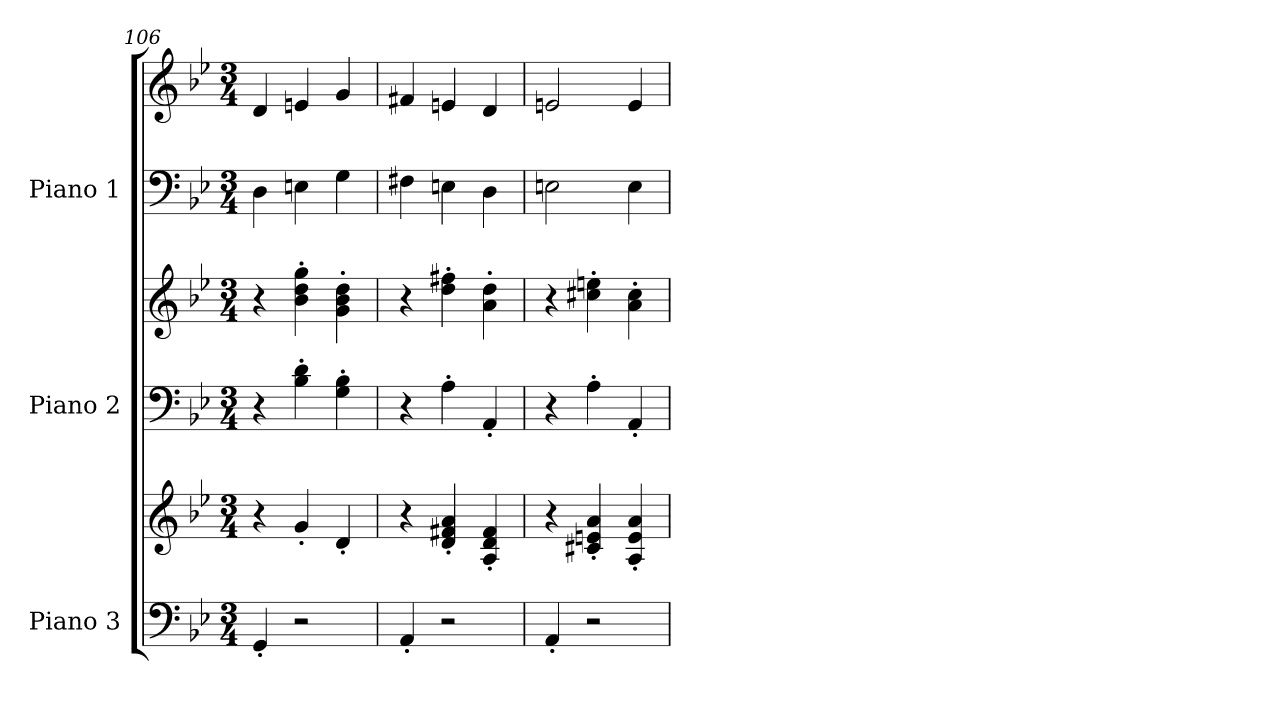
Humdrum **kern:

**kern	**kern	**kern	**kern	**kern	**kern
*part3	*part3	*part2	*part2	*part1	*part1
*staff6	*staff5	*staff4	*staff3	*staff2	*staff1
*I"Piano 3	*	*I"Piano 2	*	*I"Piano 1	*
*I'Pno. 3	*	*I'Pno. 2	*	*I'Pno. 1	*
*clefF4	*clefG2	*clefF4	*clefG2	*clefF4	*clefG2
*k[b-e-]	*k[b-e-]	*k[b-e-]	*k[b-e-]	*k[b-e-]	*k[b-e-]
*M3/4	*M3/4	*M3/4	*M3/4	*M3/4	*M3/4
=106	=106	=106	=106	=106	=106
4GG'/	4r	4r	4r	4D\	4d/
2r	4g'/	4B-\' 4d\'	4b-\' 4dd\' 4gg\'	4En\	4en/
.	4d'/	4G\' 4B-\'	4g\' 4b-\' 4dd\'	4G\	4g/
=107	=107	=107	=107	=107	=107
4AA'/	4r	4r	4r	4F#X\	4f#X/
2r	4d/' 4f#X/' 4a/'	4A'\	4dd\' 4ff#X\'	4En\	4en/
.	4A/' 4d/' 4f#/'	4AA'/	4a\' 4dd\'	4D\	4d/
=108	=108	=108	=108	=108	=108
4AA'/	4r	4r	4r	2En\	2en/
2r	4c#X/' 4en/' 4a/'	4A'\	4cc#X\' 4een\'	.	.
.	4A/' 4e/' 4a/'	4AA'/	4a\' 4cc#\'	4E\	4e/
=	=	=	=	=	=
*-	*-	*-	*-	*-	*-
